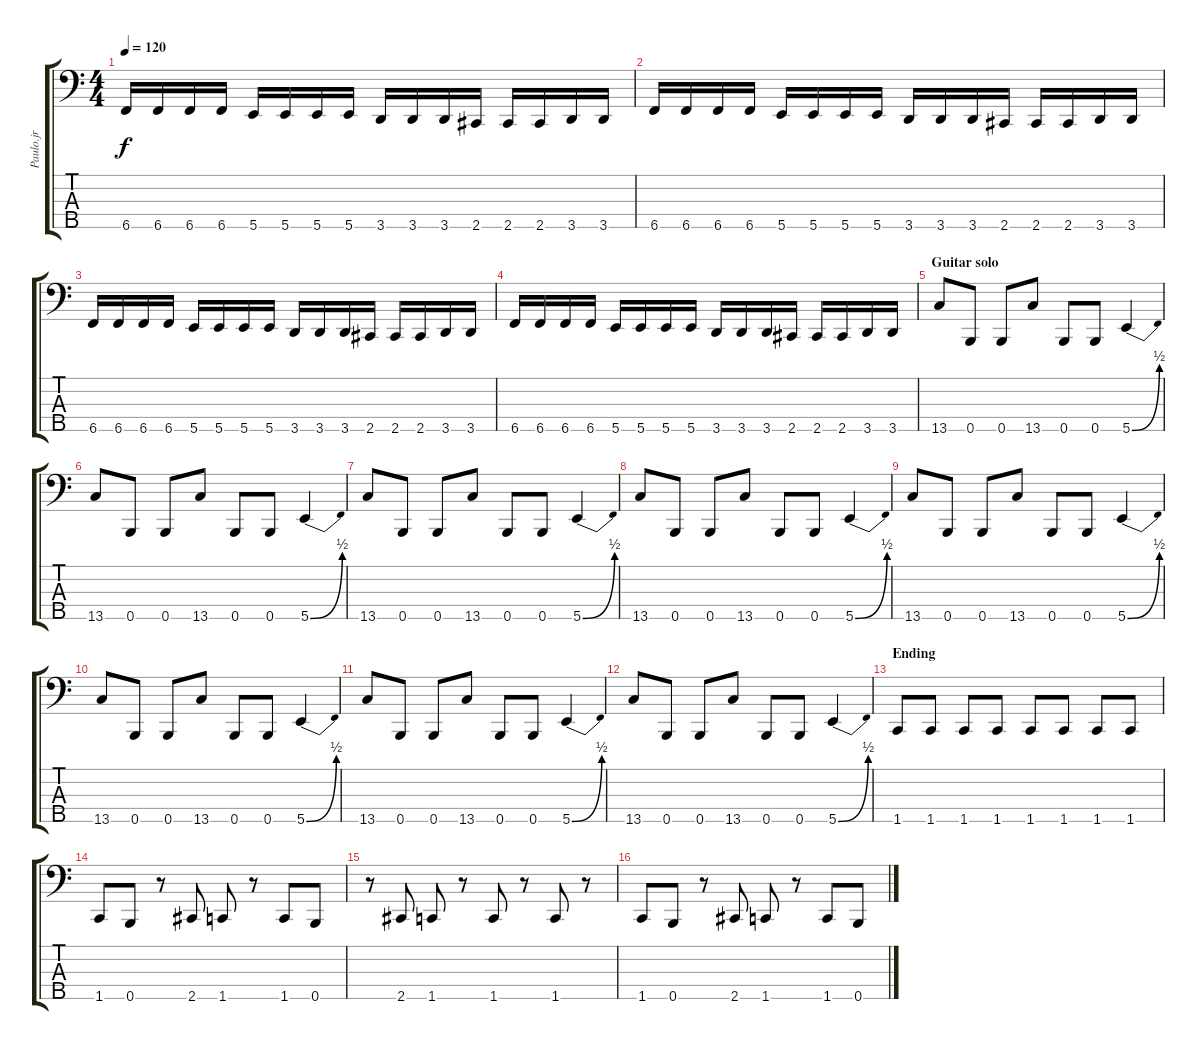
\track ("Paulo.jr" "Paulo.jr") {instrument electricbassfinger}
\staff {score tabs}
\tuning (G2 D2 A1 E1 B0) {hide}
\ts (4 4)
\tempo 120
\clef f4
\ks c
6.5.16{dy f} 6.5.16 6.5.16 6.5.16 5.5.16 5.5.16 5.5.16 5.5.16 3.5.16 3.5.16 3.5.16 2.5.16 2.5.16 2.5.16 3.5.16 3.5.16 |
6.5.16 6.5.16 6.5.16 6.5.16 5.5.16 5.5.16 5.5.16 5.5.16 3.5.16 3.5.16 3.5.16 2.5.16 2.5.16 2.5.16 3.5.16 3.5.16 |
6.5.16 6.5.16 6.5.16 6.5.16 5.5.16 5.5.16 5.5.16 5.5.16 3.5.16 3.5.16 3.5.16 2.5.16 2.5.16 2.5.16 3.5.16 3.5.16 |
6.5.16 6.5.16 6.5.16 6.5.16 5.5.16 5.5.16 5.5.16 5.5.16 3.5.16 3.5.16 3.5.16 2.5.16 2.5.16 2.5.16 3.5.16 3.5.16 |
\section ("" "Guitar solo")
13.5.8 0.5.8 0.5.8 13.5.8 0.5.8 0.5.8 5.5{be (bend 0 0 60 2)}.4 |
13.5.8 0.5.8 0.5.8 13.5.8 0.5.8 0.5.8 5.5{be (bend 0 0 60 2)}.4 |
13.5.8 0.5.8 0.5.8 13.5.8 0.5.8 0.5.8 5.5{be (bend 0 0 60 2)}.4 |
13.5.8 0.5.8 0.5.8 13.5.8 0.5.8 0.5.8 5.5{be (bend 0 0 60 2)}.4 |
13.5.8 0.5.8 0.5.8 13.5.8 0.5.8 0.5.8 5.5{be (bend 0 0 60 2)}.4 |
13.5.8 0.5.8 0.5.8 13.5.8 0.5.8 0.5.8 5.5{be (bend 0 0 60 2)}.4 |
13.5.8 0.5.8 0.5.8 13.5.8 0.5.8 0.5.8 5.5{be (bend 0 0 60 2)}.4 |
13.5.8 0.5.8 0.5.8 13.5.8 0.5.8 0.5.8 5.5{be (bend 0 0 60 2)}.4 |
\section ("" "Ending")
1.5.8 1.5.8 1.5.8 1.5.8 1.5.8 1.5.8 1.5.8 1.5.8 |
1.5.8 0.5.8 r.8 2.5.8 1.5.8 r.8 1.5.8 0.5.8 |
r.8 2.5.8 1.5.8 r.8 1.5.8 r.8 1.5.8 r.8 |
1.5.8 0.5.8 r.8 2.5.8 1.5.8 r.8 1.5.8 0.5.8
